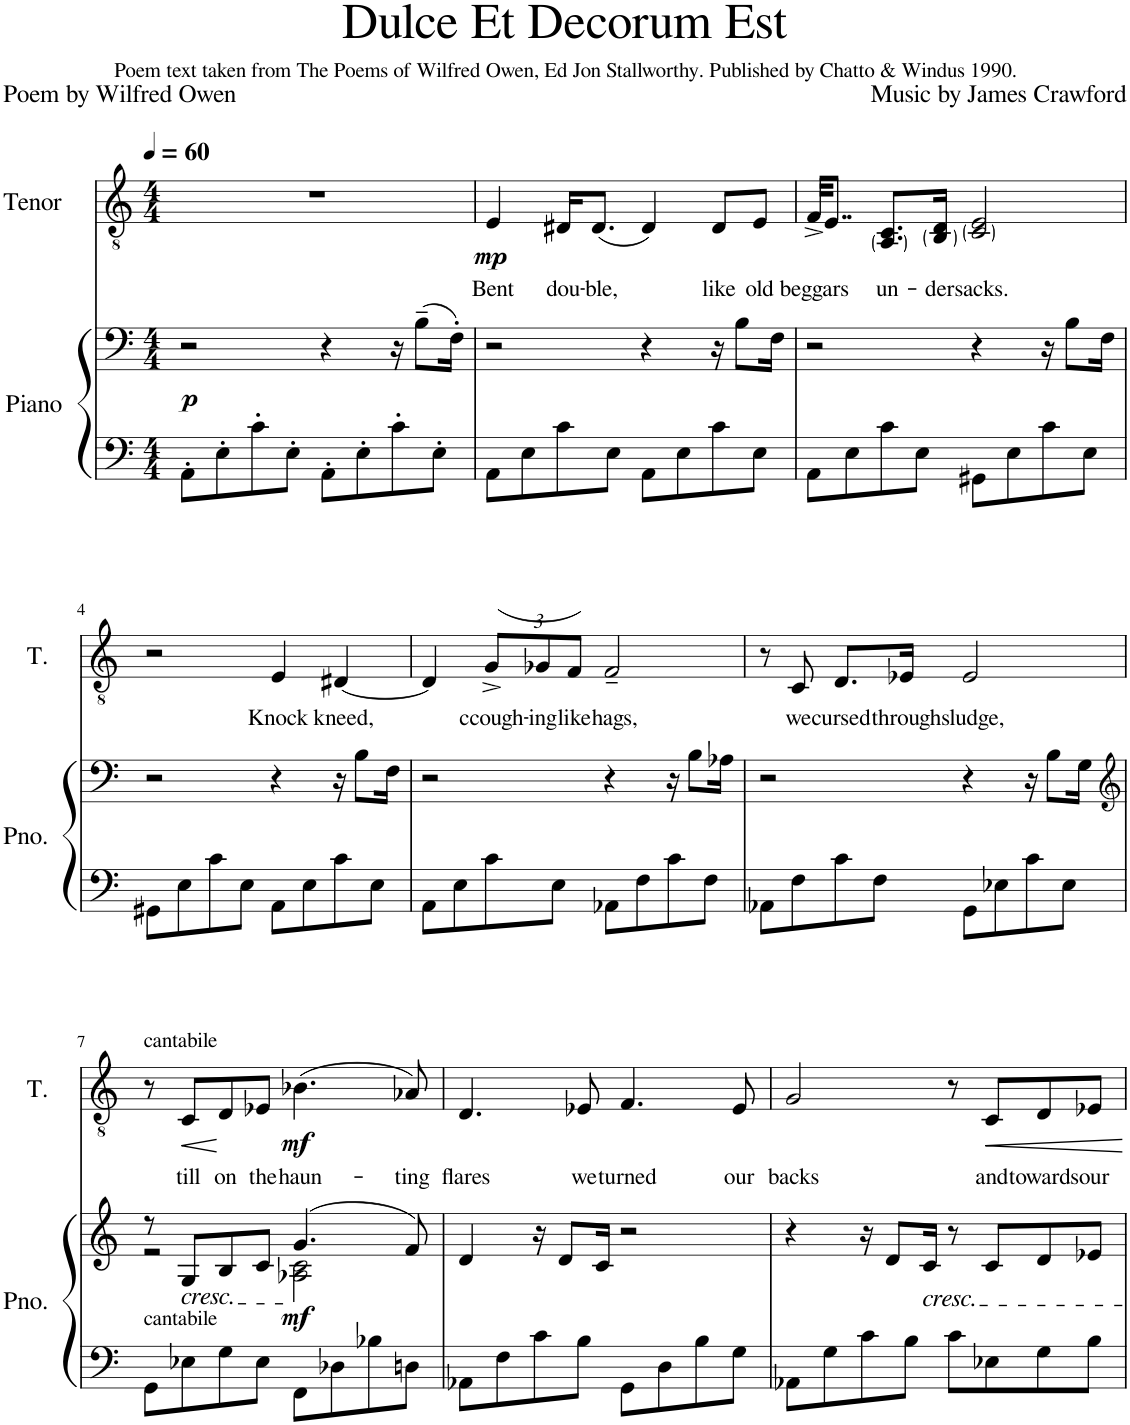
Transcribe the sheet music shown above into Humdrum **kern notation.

**kern	**kern	**dynam	**kern	**text	**dynam
*part2	*part2	*part2	*part1	*part1	*part1
*staff3	*staff2	*staff2/3	*staff1	*staff1	*staff1
*I"Piano	*	*	*I"Tenor	*	*
*I'Pno.	*	*	*I'T.	*	*
*clefF4	*clefF4	*	*clefGv2	*	*
*k[]	*k[]	*	*k[]	*	*
*M4/4	*M4/4	*	*M4/4	*	*
*MM60	*MM60	*	*MM60	*	*
=1	=1	=1	=1	=1	=1
!	!	!LO:DY:b	!	!	!
8AA'\L	2r	p	1r	.	.
8E'\	.	.	.	.	.
8c'\	.	.	.	.	.
8E'\J	.	.	.	.	.
8AA'\L	4r	.	.	.	.
8E'\	.	.	.	.	.
8c'\	16r	.	.	.	.
.	(8B~\L	.	.	.	.
8E'\J	.	.	.	.	.
.	16F'\Jk)	.	.	.	.
=2	=2	=2	=2	=2	=2
!	!	!	!	!LO:LY:b	!LO:DY:b
8AA\L	2r	.	4E/	Bent	mp
8E\	.	.	.	.	.
!	!	!	!	!LO:LY:b	!
8c\	.	.	16D#X/KL	dou-	.
!	!	!	!	!LO:LY:b	!
.	.	.	(8.D#/J	-ble,	.
8E\J	.	.	.	.	.
8AA\L	4r	.	4D#/)	.	.
8E\	.	.	.	.	.
!	!	!	!	!LO:LY:b	!
8c\	16r	.	8D#/L	like	.
.	8B\L	.	.	.	.
!	!	!	!	!LO:LY:b	!
8E\J	.	.	8E/J	old	.
.	16F\Jk	.	.	.	.
=3	=3	=3	=3	=3	=3
!	!	!	!	!LO:LY:b	!
8AA\L	2r	.	32F^/KKL	beggars	.
.	.	.	8..E/J	.	.
8E\	.	.	.	.	.
!	!	!	!	!LO:LY:b	!
8c\	.	.	8.AA/ 8.C/L	un-	.
8E\J	.	.	.	.	.
!	!	!	!	!LO:LY:b	!
.	.	.	16BB/ 16D/Jk	-der	.
!	!	!	!	!LO:LY:b	!
8GG#X\L	4r	.	2C/ 2E/	sacks.	.
8E\	.	.	.	.	.
8c\	16r	.	.	.	.
.	8B\L	.	.	.	.
8E\J	.	.	.	.	.
.	16F\Jk	.	.	.	.
!!LO:LB:g=z
=4	=4	=4	=4	=4	=4
8GG#X\L	2r	.	2r	.	.
8E\	.	.	.	.	.
8c\	.	.	.	.	.
8E\J	.	.	.	.	.
!	!	!	!	!LO:LY:b	!
8AA\L	4r	.	4E/	Knock	.
8E\	.	.	.	.	.
!	!	!	!	!LO:LY:b	!
8c\	16r	.	[4D#X/	kneed,	.
.	8B\L	.	.	.	.
8E\J	.	.	.	.	.
.	16F\Jk	.	.	.	.
=5	=5	=5	=5	=5	=5
8AA\L	2r	.	4D#/]	.	.
8E\	.	.	.	.	.
*	*	*	*Xbrackettup	*	*
!	!	!	!	!LO:LY:b	!
8c\	.	.	(12G^/L	ccough-	.
!	!	!	!	!LO:LY:b	!
.	.	.	12G-X/	-ing	.
8E\J	.	.	.	.	.
!	!	!	!	!LO:LY:b	!
.	.	.	12F/J)	like	.
!	!	!	!	!LO:LY:b	!
8AA-X\L	4r	.	2F~/	hags,	.
8F\	.	.	.	.	.
8c\	16r	.	.	.	.
.	8B\L	.	.	.	.
8F\J	.	.	.	.	.
.	16A-X\Jk	.	.	.	.
=6	=6	=6	=6	=6	=6
8AA-X\L	2r	.	8r	.	.
!	!	!	!	!LO:LY:b	!
8F\	.	.	8C/	we	.
!	!	!	!	!LO:LY:b	!
8c\	.	.	8.D/L	cursed	.
8F\J	.	.	.	.	.
!	!	!	!	!LO:LY:b	!
.	.	.	16E-X/Jk	through	.
!	!	!	!	!LO:LY:b	!
8GG\L	4r	.	2E-/	sludge,	.
8E-X\	.	.	.	.	.
8c\	16r	.	.	.	.
.	8B\L	.	.	.	.
8E-\J	.	.	.	.	.
.	16G\Jk	.	.	.	.
!!LO:LB:g=z
=7	=7	=7	=7	=7	=7
*	*clefG2	*	*	*	*
*	*^	*	*	*	*
!	!	!	!	!LO:TX:a:t=cantabile	!	!
!LO:TX:a:t=cantabile	!	!	!	!	!	!
8GG\L	8r	2r	.	8r	.	.
!	!LO:TX:b:i:t=cresc.	!	!	!	!	!
!	!	!	!	!	!LO:LY:b	!LO:HP:b
8E-X\	8G/L	.	.	8C/L	till	<
!	!	!	!	!	!LO:LY:b	!
8G\	8B/	.	.	8D/	on	.
!	!	!	!	!	!LO:LY:b	!
8E-\J	8c/J	.	.	8E-X/J	the	.
!	!	!	!LO:DY:b	!	!LO:LY:b	!LO:DY:b
8FF\L	(4.g/	2A-X\ 2c\	mf	(4.B-X\	haun-	mf
8D-X\	.	.	.	.	.	.
8B-X\	.	.	.	.	.	.
!	!	!	!	!	!LO:LY:b	!
8Dn\J	8f/)	.	.	8A-X/)	-ting	.
*	*v	*v	*	*	*	*
.	.	.	.	.	[
=8	=8	=8	=8	=8	=8
!	!	!	!	!LO:LY:b	!
8AA-X\L	4d/	.	4.D/	flares	.
8F\	.	.	.	.	.
8c\	16r	.	.	.	.
.	8d/L	.	.	.	.
!	!	!	!	!LO:LY:b	!
8B\J	.	.	8E-X/	we	.
.	16c/Jk	.	.	.	.
!	!	!	!	!LO:LY:b	!
8GG\L	2r	.	4.F/	turned	.
8D\	.	.	.	.	.
8B\	.	.	.	.	.
!	!	!	!	!LO:LY:b	!
8G\J	.	.	8E-/	our	.
=9	=9	=9	=9	=9	=9
!	!	!	!	!LO:LY:b	!
8AA-X\L	4r	.	2G/	backs	.
8G\	.	.	.	.	.
8c\	16r	.	.	.	.
.	8d/L	.	.	.	.
8B\J	.	.	.	.	.
!	!LO:TX:b:i:t=cresc.	!	!	!	!
.	16c/Jk	.	.	.	.
8c\L	8r	.	8r	.	.
!	!	!	!	!LO:LY:b	!
8E-X\	8c/L	.	8C/L	and	.
!	!	!	!	!LO:LY:b	!
8G\	8d/	.	8D/	towards	.
!	!	!	!	!LO:LY:b	!
8B\J	8e-X/J	.	8E-X/J	our	.
=	=	=	=	=	=
*-	*-	*-	*-	*-	*-
